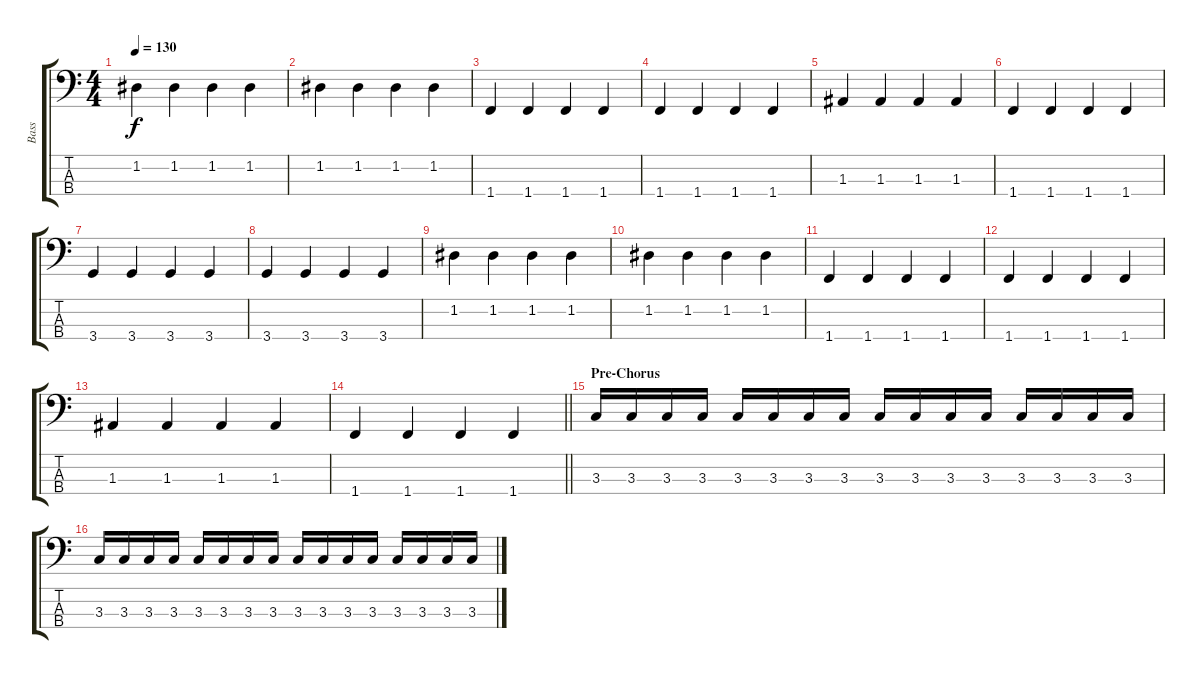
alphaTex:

\track ("Bass" "Bass") {instrument electricbassfinger}
\staff {score tabs}
\tuning (G2 D2 A1 E1) {hide}
\ts (4 4)
\tempo 130
\clef f4
\ks c
1.2.4{dy f} 1.2.4 1.2.4 1.2.4 |
1.2.4 1.2.4 1.2.4 1.2.4 |
1.4.4 1.4.4 1.4.4 1.4.4 |
1.4.4 1.4.4 1.4.4 1.4.4 |
1.3.4 1.3.4 1.3.4 1.3.4 |
1.4.4 1.4.4 1.4.4 1.4.4 |
3.4.4 3.4.4 3.4.4 3.4.4 |
3.4.4 3.4.4 3.4.4 3.4.4 |
1.2.4 1.2.4 1.2.4 1.2.4 |
1.2.4 1.2.4 1.2.4 1.2.4 |
1.4.4 1.4.4 1.4.4 1.4.4 |
1.4.4 1.4.4 1.4.4 1.4.4 |
1.3.4 1.3.4 1.3.4 1.3.4 |
\barLineRight lightlight
1.4.4 1.4.4 1.4.4 1.4.4 |
\section ("" "Pre-Chorus")
3.3.16 3.3.16 3.3.16 3.3.16 3.3.16 3.3.16 3.3.16 3.3.16 3.3.16 3.3.16 3.3.16 3.3.16 3.3.16 3.3.16 3.3.16 3.3.16 |
3.3.16 3.3.16 3.3.16 3.3.16 3.3.16 3.3.16 3.3.16 3.3.16 3.3.16 3.3.16 3.3.16 3.3.16 3.3.16 3.3.16 3.3.16 3.3.16
